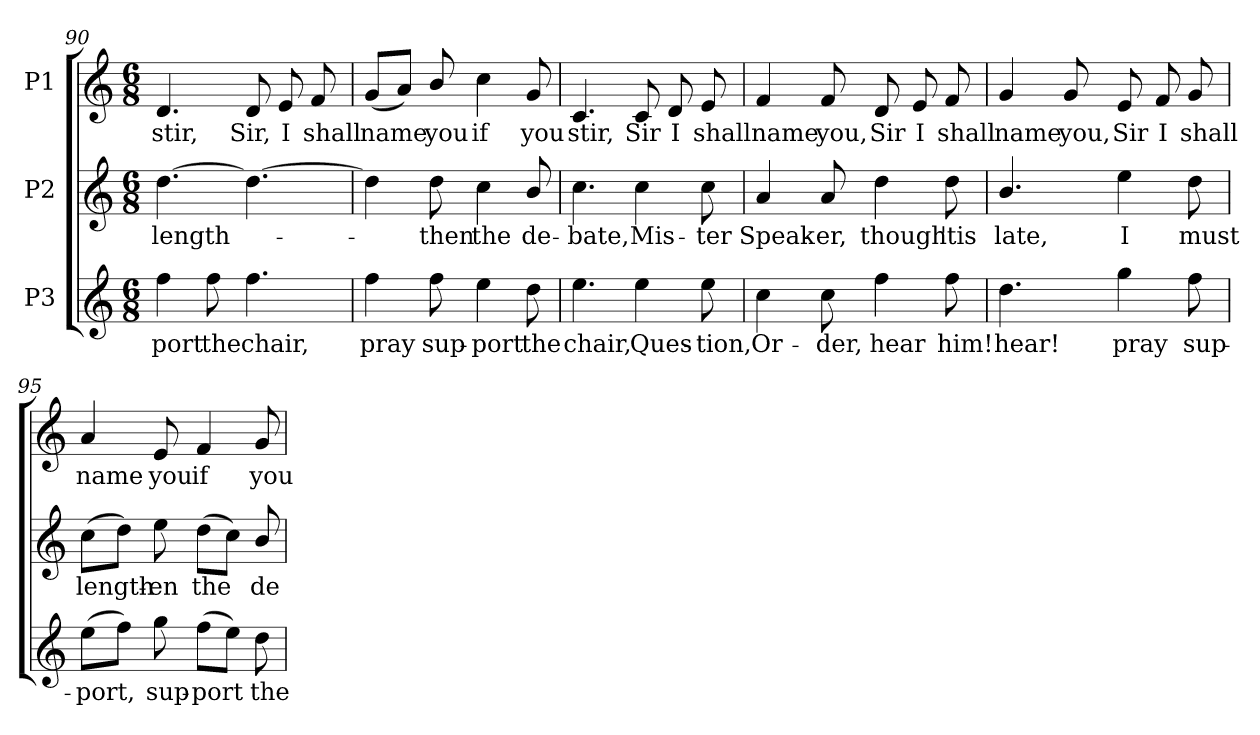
**kern	**text	**kern	**text	**kern	**text
*part3	*part3	*part2	*part2	*part1	*part1
*staff3	*staff3	*staff2	*staff2	*staff1	*staff1
*I"P3	*	*I"P2	*	*I"P1	*
*clefG2	*	*clefG2	*	*clefG2	*
*ITrd7c12	*	*ITrd7c12	*	*ITrd7c12	*
*k[]	*	*k[]	*	*k[]	*
*C:	*	*C:	*	*C:	*
*M6/8	*	*M6/8	*	*M6/8	*
=90	=90	=90	=90	=90	=90
!	!LO:LY:b:color=#000000	!	!	!	!
!	!	!	!LO:LY:b:color=#000000	!	!
!	!	!	!	!	!LO:LY:b:color=#000000
4fi\	-port	[4.di\	length-	4.Di/	stir,
!	!LO:LY:b:color=#000000	!	!	!	!
8fi\	the	.	.	.	.
!	!LO:LY:b:color=#000000	!	!	!	!
!	!	!	!	!	!LO:LY:b:color=#000000
4.fi\	chair,	4.di\_	.	8Di/	Sir,
!	!	!	!	!	!LO:LY:b:color=#000000
.	.	.	.	8Ei/	I
!	!	!	!	!	!LO:LY:b:color=#000000
.	.	.	.	8Fi/	shall
=91	=91	=91	=91	=91	=91
!	!LO:LY:b:color=#000000	!	!	!	!
!	!	!	!	!	!LO:LY:b:color=#000000
4fi\	pray	4di\]	.	(8Gi/L	name
.	.	.	.	8Ai/J)	.
!	!LO:LY:b:color=#000000	!	!	!	!
!	!	!	!LO:LY:b:color=#000000	!	!
!	!	!	!	!	!LO:LY:b:color=#000000
8fi\	sup-	8di\	-then	8Bi/	you
!	!LO:LY:b:color=#000000	!	!	!	!
!	!	!	!LO:LY:b:color=#000000	!	!
!	!	!	!	!	!LO:LY:b:color=#000000
4ei\	-port	4ci\	the	4ci\	if
!	!LO:LY:b:color=#000000	!	!	!	!
!	!	!	!LO:LY:b:color=#000000	!	!
!	!	!	!	!	!LO:LY:b:color=#000000
8di\	the	8Bi/	de-	8Gi/	you
!!LO:LB:g=z
=92	=92	=92	=92	=92	=92
!	!LO:LY:b:color=#000000	!	!	!	!
!	!	!	!LO:LY:b:color=#000000	!	!
!	!	!	!	!	!LO:LY:b:color=#000000
4.ei\	chair,	4.ci\	-bate,	4.Ci/	stir,
!	!LO:LY:b:color=#000000	!	!	!	!
!	!	!	!LO:LY:b:color=#000000	!	!
!	!	!	!	!	!LO:LY:b:color=#000000
4ei\	Ques-	4ci\	Mis-	8Ci/	Sir
!	!	!	!	!	!LO:LY:b:color=#000000
.	.	.	.	8Di/	I
!	!LO:LY:b:color=#000000	!	!	!	!
!	!	!	!LO:LY:b:color=#000000	!	!
!	!	!	!	!	!LO:LY:b:color=#000000
8ei\	-tion,	8ci\	-ter	8Ei/	shall
=93	=93	=93	=93	=93	=93
!	!LO:LY:b:color=#000000	!	!	!	!
!	!	!	!LO:LY:b:color=#000000	!	!
!	!	!	!	!	!LO:LY:b:color=#000000
4ci\	Or-	4Ai/	Speak-	4Fi/	name
!	!LO:LY:b:color=#000000	!	!	!	!
!	!	!	!LO:LY:b:color=#000000	!	!
!	!	!	!	!	!LO:LY:b:color=#000000
8ci\	-der,	8Ai/	-er,	8Fi/	you,
!	!LO:LY:b:color=#000000	!	!	!	!
!	!	!	!LO:LY:b:color=#000000	!	!
!	!	!	!	!	!LO:LY:b:color=#000000
4fi\	hear	4di\	though	8Di/	Sir
!	!	!	!	!	!LO:LY:b:color=#000000
.	.	.	.	8Ei/	I
!	!LO:LY:b:color=#000000	!	!	!	!
!	!	!	!LO:LY:b:color=#000000	!	!
!	!	!	!	!	!LO:LY:b:color=#000000
8fi\	him!	8di\	'tis	8Fi/	shall
=94	=94	=94	=94	=94	=94
!	!LO:LY:b:color=#000000	!	!	!	!
!	!	!	!LO:LY:b:color=#000000	!	!
!	!	!	!	!	!LO:LY:b:color=#000000
4.di\	hear!	4.Bi/	late,	4Gi/	name
!	!	!	!	!	!LO:LY:b:color=#000000
.	.	.	.	8Gi/	you,
!	!LO:LY:b:color=#000000	!	!	!	!
!	!	!	!LO:LY:b:color=#000000	!	!
!	!	!	!	!	!LO:LY:b:color=#000000
4gi\	pray	4ei\	I	8Ei/	Sir
!	!	!	!	!	!LO:LY:b:color=#000000
.	.	.	.	8Fi/	I
!	!LO:LY:b:color=#000000	!	!	!	!
!	!	!	!LO:LY:b:color=#000000	!	!
!	!	!	!	!	!LO:LY:b:color=#000000
8fi\	sup-	8di\	must	8Gi/	shall
=95	=95	=95	=95	=95	=95
!	!LO:LY:b:color=#000000	!	!	!	!
!	!	!	!LO:LY:b:color=#000000	!	!
!	!	!	!	!	!LO:LY:b:color=#000000
(8ei\L	-port,	(8ci\L	length-	4Ai/	name
8fi\J)	.	8di\J)	.	.	.
!	!LO:LY:b:color=#000000	!	!	!	!
!	!	!	!LO:LY:b:color=#000000	!	!
!	!	!	!	!	!LO:LY:b:color=#000000
8gi\	sup-	8ei\	-en	8Ei/	you
!	!LO:LY:b:color=#000000	!	!	!	!
!	!	!	!LO:LY:b:color=#000000	!	!
!	!	!	!	!	!LO:LY:b:color=#000000
(8fi\L	-port	(8di\L	the	4Fi/	if
8ei\J)	.	8ci\J)	.	.	.
!	!LO:LY:b:color=#000000	!	!	!	!
!	!	!	!LO:LY:b:color=#000000	!	!
!	!	!	!	!	!LO:LY:b:color=#000000
8di\	the	8Bi/	de-	8Gi/	you
=	=	=	=	=	=
*-	*-	*-	*-	*-	*-
